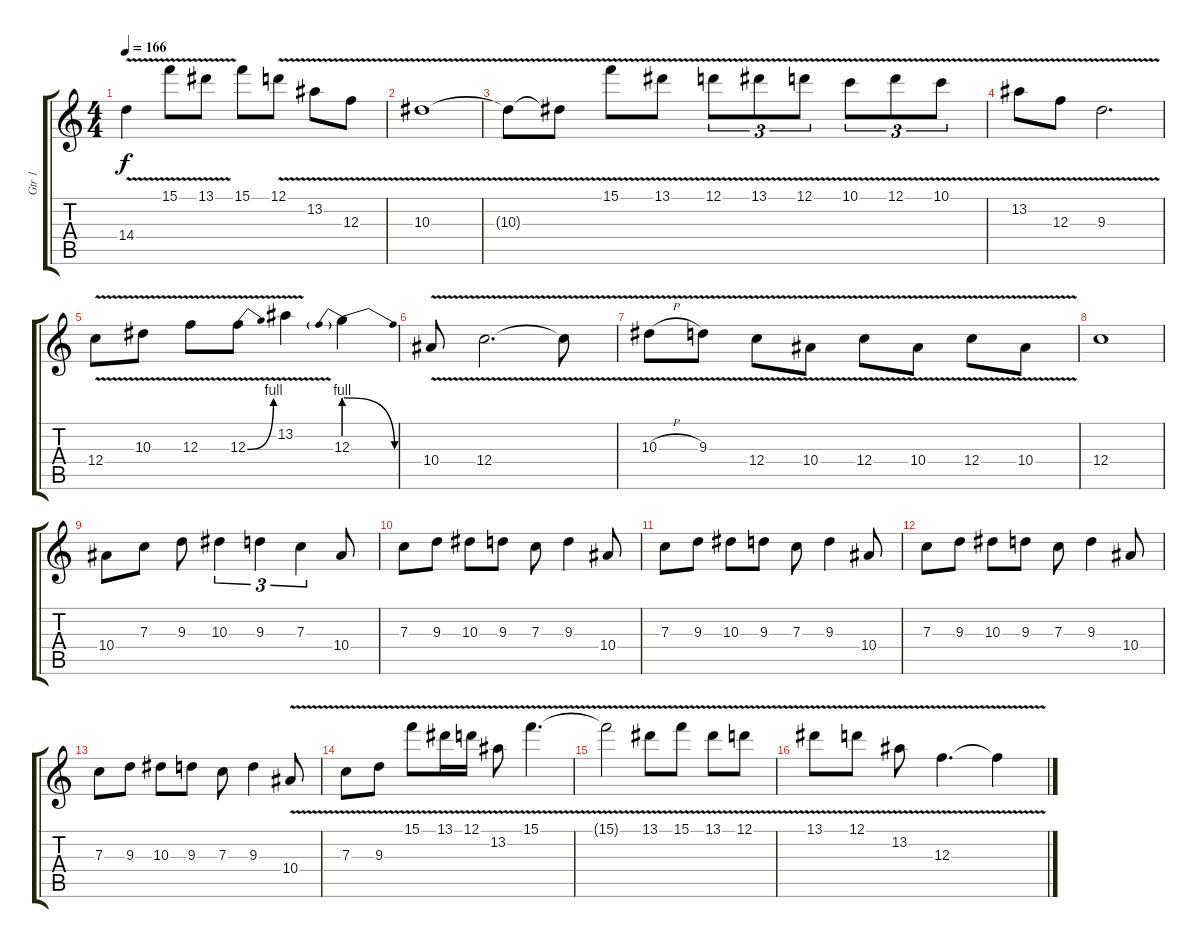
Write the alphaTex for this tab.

\track ("Gtr 1" "Gtr 1") {instrument distortionguitar}
\staff {score tabs}
\tuning (D4 A3 F3 C3 G2 D2) {hide}
\ts (4 4)
\tempo 166
\clef g2
\ks c
14.4{v t}.4{dy f} 15.1{v}.8 13.1{v}.8 15.1.8 12.1{v}.8 13.2{v}.8 12.3{v}.8 |
10.3{v}.1 |
10.3{v t}.8 10.3{v t}.8 15.1{v}.8 13.1{v}.8 12.1{v}.8{tu (3 2)} 13.1{v}.8{tu (3 2)} 12.1{v}.8{tu (3 2)} 10.1{v}.8{tu (3 2)} 12.1{v}.8{tu (3 2)} 10.1{v}.8{tu (3 2)} |
13.2{v}.8 12.3{v}.8 9.3{v}.2{d} |
12.4{v}.8 10.3{v}.8 12.3{v}.8 12.3{be (bend 0 0 60 4) v}.8 13.2{v}.4 12.3{be (prebendrelease 0 4 60 0)}.4 |
10.4{v}.8 12.4{v}.2{d} 12.4{t}.8 |
10.3{v h}.8 9.3{v}.8 12.4{v}.8 10.4{v}.8 12.4{v}.8 10.4{v}.8 12.4{v}.8 10.4{v}.8 |
12.4.1 |
10.4.8 7.3.8 9.3.8 10.3.4{tu (3 2)} 9.3.4{tu (3 2)} 7.3.4{tu (3 2)} 10.4.8 |
7.3.8 9.3.8 10.3.8 9.3.8 7.3.8 9.3.4 10.4.8 |
7.3.8 9.3.8 10.3.8 9.3.8 7.3.8 9.3.4 10.4.8 |
7.3.8 9.3.8 10.3.8 9.3.8 7.3.8 9.3.4 10.4.8 |
7.3.8 9.3.8 10.3.8 9.3.8 7.3.8 9.3.4 10.4{v}.8 |
7.3{v}.8 9.3{v}.8 15.1{v}.8 13.1{v}.16 12.1{v}.16 13.2{v}.8 15.1{v}.4{d} |
15.1{v t}.2 13.1{v}.8 15.1{v}.8 13.1{v}.8 12.1{v}.8 |
13.1{v}.8 12.1{v}.8 13.2{v}.8 12.3{v}.4{d} 12.3{t}.4
